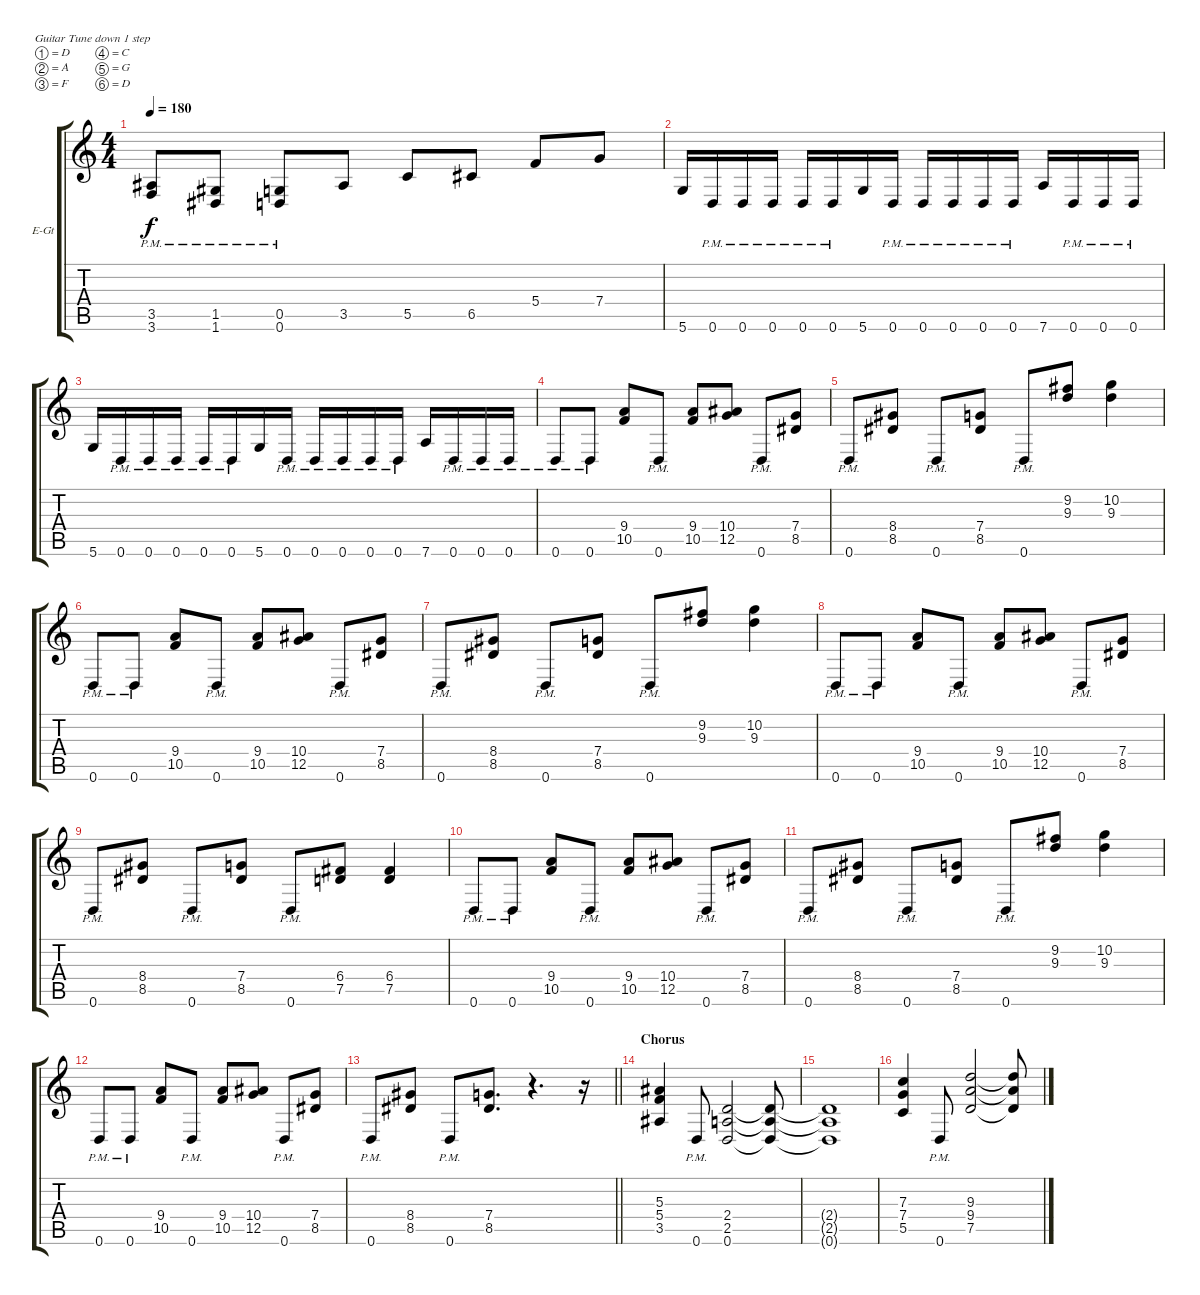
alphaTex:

\bracketExtendMode groupsimilarinstruments
\firstSystemTrackNameOrientation horizontal
\otherSystemsTrackNameOrientation horizontal
\track ("Guitar 1" "E-Gt") {instrument distortionguitar}
\staff {score tabs}
\tuning (D4 A3 F3 C3 G2 D2)
\ts (4 4)
\tempo 180
\clef g2
\ks c
(3.5{pm} 3.6{pm}).8{dy f} (1.5{pm} 1.6{pm}).8 (0.5{pm} 0.6{pm}).8 3.5.8 5.5.8 6.5.8 5.4.8 7.4.8 |
5.6.16 0.6{pm}.16 0.6{pm}.16 0.6{pm}.16 0.6{pm}.16 0.6{pm}.16 5.6.16 0.6{pm}.16 0.6{pm}.16 0.6{pm}.16 0.6{pm}.16 0.6{pm}.16 7.6.16 0.6{pm}.16 0.6{pm}.16 0.6{pm}.16 |
5.6.16 0.6{pm}.16 0.6{pm}.16 0.6{pm}.16 0.6{pm}.16 0.6{pm}.16 5.6.16 0.6{pm}.16 0.6{pm}.16 0.6{pm}.16 0.6{pm}.16 0.6{pm}.16 7.6.16 0.6{pm}.16 0.6{pm}.16 0.6{pm}.16 |
0.6{pm}.8 0.6{pm}.8 (9.4 10.5).8 0.6{pm}.8 (9.4 10.5).8 (10.4 12.5).8 0.6{pm}.8 (7.4 8.5).8 |
0.6{pm}.8 (8.4 8.5).8 0.6{pm}.8 (7.4 8.5).8 0.6{pm}.8 (9.2 9.3).8 (10.2 9.3).4 |
0.6{pm}.8 0.6{pm}.8 (9.4 10.5).8 0.6{pm}.8 (9.4 10.5).8 (10.4 12.5).8 0.6{pm}.8 (7.4 8.5).8 |
0.6{pm}.8 (8.4 8.5).8 0.6{pm}.8 (7.4 8.5).8 0.6{pm}.8 (9.2 9.3).8 (10.2 9.3).4 |
0.6{pm}.8 0.6{pm}.8 (9.4 10.5).8 0.6{pm}.8 (9.4 10.5).8 (10.4 12.5).8 0.6{pm}.8 (7.4 8.5).8 |
0.6{pm}.8 (8.4 8.5).8 0.6{pm}.8 (7.4 8.5).8 0.6{pm}.8 (6.4 7.5).8 (6.4 7.5).4 |
0.6{pm}.8 0.6{pm}.8 (9.4 10.5).8 0.6{pm}.8 (9.4 10.5).8 (10.4 12.5).8 0.6{pm}.8 (7.4 8.5).8 |
0.6{pm}.8 (8.4 8.5).8 0.6{pm}.8 (7.4 8.5).8 0.6{pm}.8 (9.2 9.3).8 (10.2 9.3).4 |
0.6{pm}.8 0.6{pm}.8 (9.4 10.5).8 0.6{pm}.8 (9.4 10.5).8 (10.4 12.5).8 0.6{pm}.8 (7.4 8.5).8 |
\barLineRight lightlight
0.6{pm}.8 (8.4 8.5).8 0.6{pm}.8 (7.4 8.5).8{d} r.4{d} r.16 |
\section ("" "Chorus")
(5.3 5.4 3.5).4 0.6{pm}.8 (2.4 2.5 0.6).2 (2.4{t} 2.5{t} 0.6{t}).8 |
(2.4{t} 2.5{t} 0.6{t}).1 |
(7.3 7.4 5.5).4 0.6{pm}.8 (9.3 9.4 7.5).2 (9.3{t} 9.4{t} 7.5{t}).8
